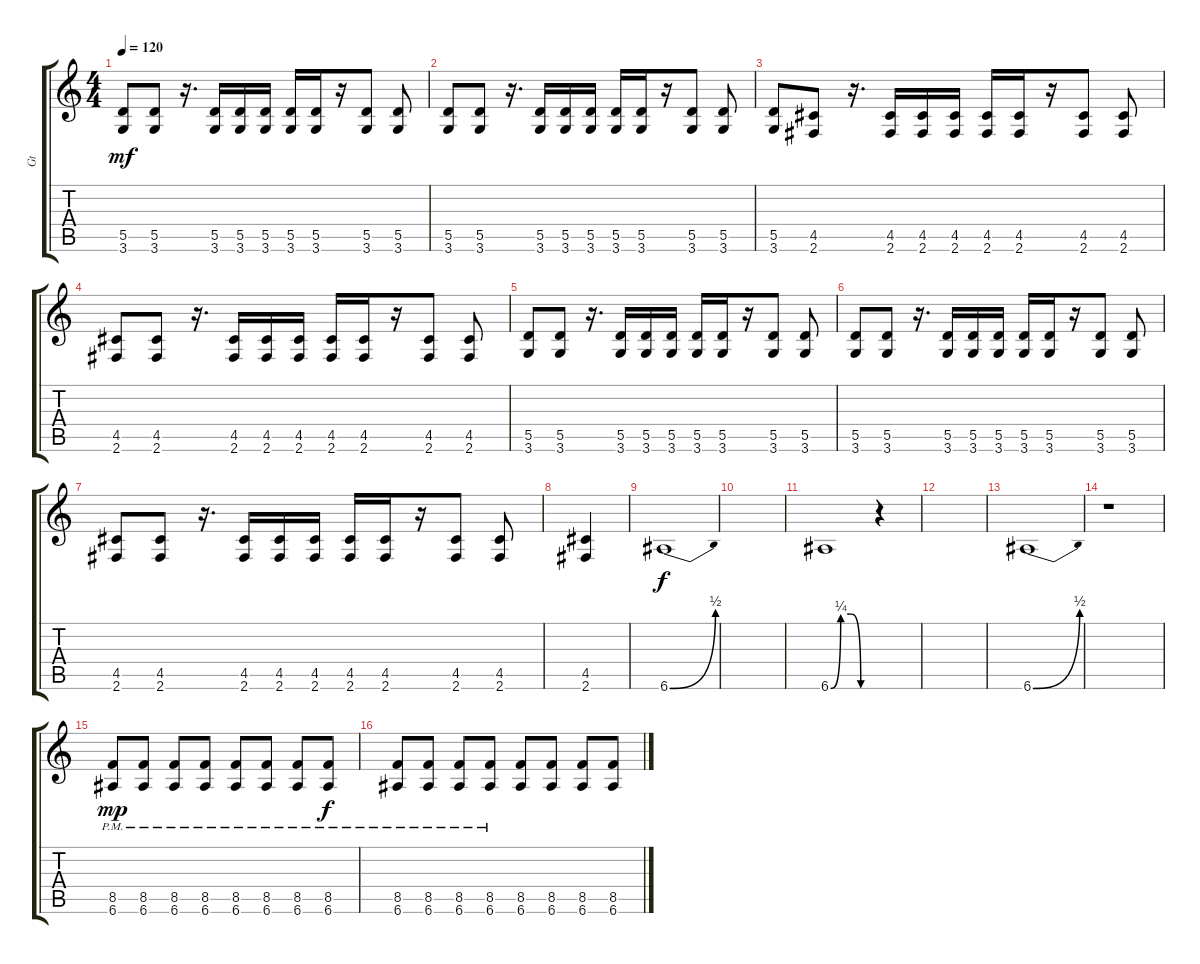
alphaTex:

\track ("Gt" "Gt") {instrument overdrivenguitar}
\staff {score tabs}
\tuning (E4 B3 G3 D3 A2 E2) {hide}
\ts (4 4)
\tempo 120
\clef g2
\ks c
(5.5 3.6).8{dy mf} (5.5 3.6).8 r.16{d} (5.5 3.6).16 (5.5 3.6).16 (5.5 3.6).16 (5.5 3.6).16 (5.5 3.6).16 r.16 (5.5 3.6).8 (5.5 3.6).8 |
(5.5 3.6).8 (5.5 3.6).8 r.16{d} (5.5 3.6).16 (5.5 3.6).16 (5.5 3.6).16 (5.5 3.6).16 (5.5 3.6).16 r.16 (5.5 3.6).8 (5.5 3.6).8 |
(5.5 3.6).8 (4.5 2.6).8 r.16{d} (4.5 2.6).16 (4.5 2.6).16 (4.5 2.6).16 (4.5 2.6).16 (4.5 2.6).16 r.16 (4.5 2.6).8 (4.5 2.6).8 |
(4.5 2.6).8 (4.5 2.6).8 r.16{d} (4.5 2.6).16 (4.5 2.6).16 (4.5 2.6).16 (4.5 2.6).16 (4.5 2.6).16 r.16 (4.5 2.6).8 (4.5 2.6).8 |
(5.5 3.6).8 (5.5 3.6).8 r.16{d} (5.5 3.6).16 (5.5 3.6).16 (5.5 3.6).16 (5.5 3.6).16 (5.5 3.6).16 r.16 (5.5 3.6).8 (5.5 3.6).8 |
(5.5 3.6).8 (5.5 3.6).8 r.16{d} (5.5 3.6).16 (5.5 3.6).16 (5.5 3.6).16 (5.5 3.6).16 (5.5 3.6).16 r.16 (5.5 3.6).8 (5.5 3.6).8 |
(4.5 2.6).8 (4.5 2.6).8 r.16{d} (4.5 2.6).16 (4.5 2.6).16 (4.5 2.6).16 (4.5 2.6).16 (4.5 2.6).16 r.16 (4.5 2.6).8 (4.5 2.6).8 |
(4.5 2.6).4 |
6.6{be (bend 0 0 60 2)}.1{dy f} |
|
6.6{be (custom 0 0 15 1 30 1 45 0 60 0)}.1 r.4 |
|
6.6{be (bend 0 0 60 2)}.1 |
r.1 |
(8.5{pm} 6.6{pm}).8{dy mp} (8.5{pm} 6.6{pm}).8 (8.5{pm} 6.6{pm}).8 (8.5{pm} 6.6{pm}).8 (8.5{pm} 6.6{pm}).8 (8.5{pm} 6.6{pm}).8 (8.5{pm} 6.6{pm}).8 (8.5{pm} 6.6{pm}).8{dy f} |
(8.5{pm} 6.6{pm}).8 (8.5{pm} 6.6{pm}).8 (8.5{pm} 6.6{pm}).8 (8.5{pm} 6.6{pm}).8 (8.5 6.6).8 (8.5 6.6).8 (8.5 6.6).8 (8.5 6.6).8
